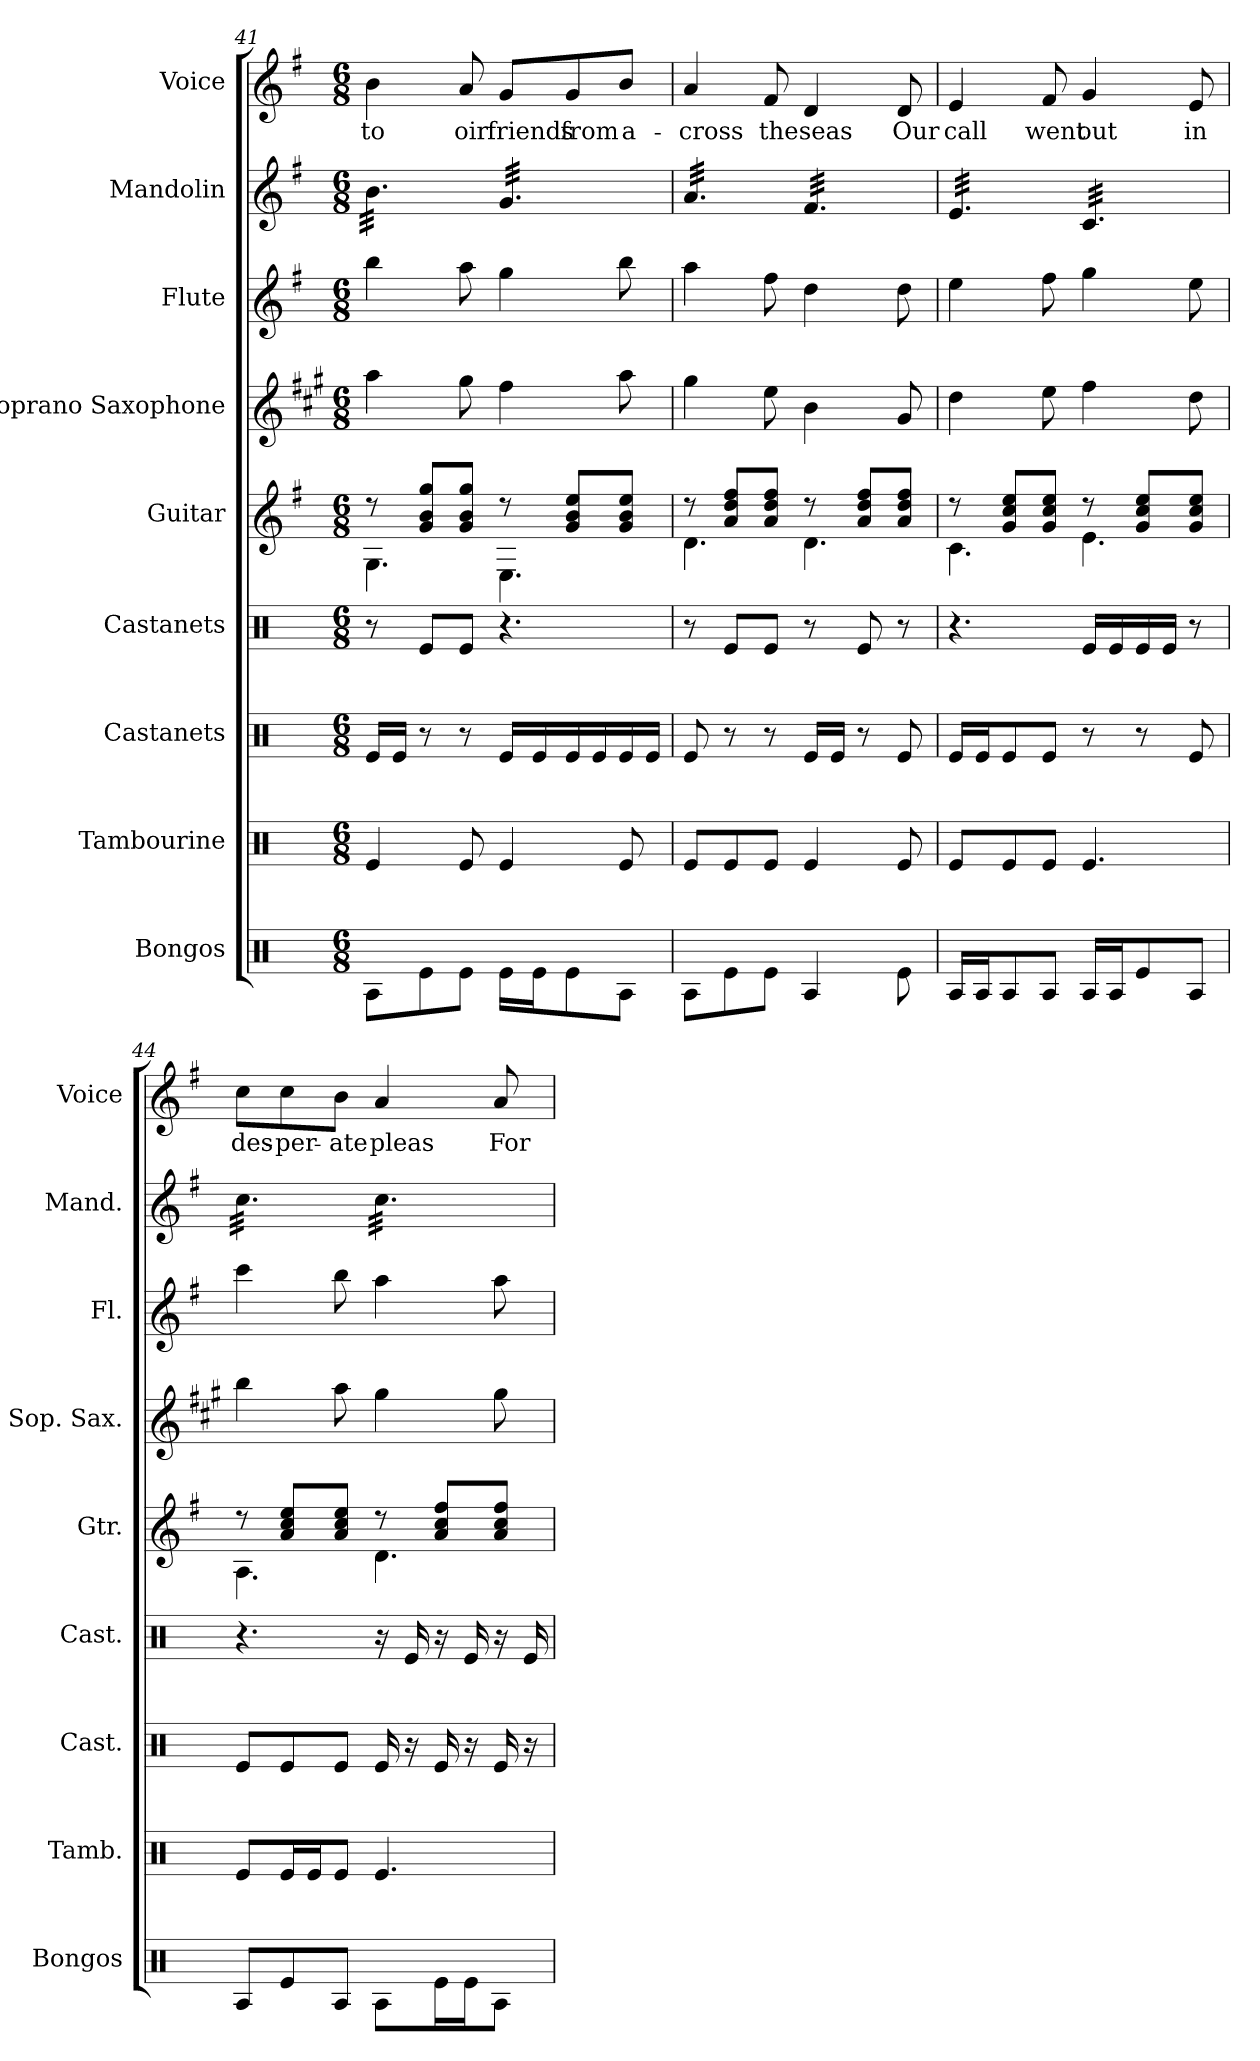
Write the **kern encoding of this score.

**kern	**kern	**kern	**kern	**kern	**kern	**kern	**kern	**kern	**text
*part9	*part8	*part7	*part6	*part5	*part4	*part3	*part2	*part1	*part1
*staff9	*staff8	*staff7	*staff6	*staff5	*staff4	*staff3	*staff2	*staff1	*staff1
*I"Bongos	*I"Tambourine	*I"Castanets	*I"Castanets	*I"Guitar	*I"Soprano Saxophone	*I"Flute	*I"Mandolin	*I"Voice	*
*I'Bongos	*I'Tamb.	*I'Cast.	*I'Cast.	*I'Gtr.	*I'Sop. Sax.	*I'Fl.	*I'Mand.	*I'Voice	*
!!LO:LB:g=z
*clefX	*clefX	*clefX	*clefX	*clefG2	*clefG2	*clefG2	*clefG2	*clefG2	*
*	*	*	*	*ITrd7c12	*ITrd1c2	*	*	*	*
*k[]	*k[]	*k[]	*k[]	*k[f#]	*k[f#]	*k[f#]	*k[f#]	*k[f#]	*
*C:	*C:	*C:	*C:	*G:	*G:	*G:	*G:	*G:	*
*M6/8	*M6/8	*M6/8	*M6/8	*M6/8	*M6/8	*M6/8	*M6/8	*M6/8	*
=41	=41	=41	=41	=41	=41	=41	=41	=41	=41
*	*	*	*	*^	*	*	*	*	*
!	!	!	!	!	!	!	!	!	!	!LO:LY:b:color=#000000
*	*	*	*	*	*	*	*	*tremolo	*	*
8RAi\L	4Rei/	16Rei/LL	8r	8r	4.GGi\	4ggi\	4bbi\	32bi\LLL	4bi\	to
.	.	.	.	.	.	.	.	32bi\	.	.
.	.	16Rei/JJ	.	.	.	.	.	32bi\	.	.
.	.	.	.	.	.	.	.	32bi\	.	.
8Rei\	.	8r	8Rei/L	8Gi/ 8Bi 8giL	.	.	.	32bi\	.	.
.	.	.	.	.	.	.	.	32bi\	.	.
.	.	.	.	.	.	.	.	32bi\	.	.
.	.	.	.	.	.	.	.	32bi\	.	.
!	!	!	!	!	!	!	!	!	!	!LO:LY:b:color=#000000
8Rei\J	8Rei/	8r	8Rei/J	8Gi/ 8Bi 8giJ	.	8ff#i\	8aai\	32bi\	8ai/	oir
.	.	.	.	.	.	.	.	32bi\	.	.
.	.	.	.	.	.	.	.	32bi\	.	.
.	.	.	.	.	.	.	.	32bi\JJJ	.	.
!	!	!	!	!	!	!	!	!	!	!LO:LY:b:color=#000000
16Rei\LL	4Rei/	16Rei/LL	4.r	8r	4.EEi\	4eei\	4ggi\	32gi/LLL	8gi/L	friends
.	.	.	.	.	.	.	.	32gi/	.	.
16Rei\J	.	16Rei/	.	.	.	.	.	32gi/	.	.
.	.	.	.	.	.	.	.	32gi/	.	.
!	!	!	!	!	!	!	!	!	!	!LO:LY:b:color=#000000
8Rei\	.	16Rei/	.	8Gi/ 8Bi 8eiL	.	.	.	32gi/	8gi/	from
.	.	.	.	.	.	.	.	32gi/	.	.
.	.	16Rei/	.	.	.	.	.	32gi/	.	.
.	.	.	.	.	.	.	.	32gi/	.	.
!	!	!	!	!	!	!	!	!	!	!LO:LY:b:color=#000000
8RAi\J	8Rei/	16Rei/	.	8Gi/ 8Bi 8eiJ	.	8ggi\	8bbi\	32gi/	8bi/J	a-
.	.	.	.	.	.	.	.	32gi/	.	.
.	.	16Rei/JJ	.	.	.	.	.	32gi/	.	.
.	.	.	.	.	.	.	.	32gi/JJJ	.	.
=42	=42	=42	=42	=42	=42	=42	=42	=42	=42	=42
!	!	!	!	!	!	!	!	!	!	!LO:LY:b:color=#000000
8RAi\L	8Rei/L	8Rei/	8r	8r	4.Di\	4ff#i\	4aai\	32ai/LLL	4ai/	-cross
.	.	.	.	.	.	.	.	32ai/	.	.
.	.	.	.	.	.	.	.	32ai/	.	.
.	.	.	.	.	.	.	.	32ai/	.	.
8Rei\	8Rei/	8r	8Rei/L	8Ai/ 8di 8f#iL	.	.	.	32ai/	.	.
.	.	.	.	.	.	.	.	32ai/	.	.
.	.	.	.	.	.	.	.	32ai/	.	.
.	.	.	.	.	.	.	.	32ai/	.	.
!	!	!	!	!	!	!	!	!	!	!LO:LY:b:color=#000000
8Rei\J	8Rei/J	8r	8Rei/J	8Ai/ 8di 8f#iJ	.	8ddi\	8ff#i\	32ai/	8f#i/	the
.	.	.	.	.	.	.	.	32ai/	.	.
.	.	.	.	.	.	.	.	32ai/	.	.
.	.	.	.	.	.	.	.	32ai/JJJ	.	.
!	!	!	!	!	!	!	!	!	!	!LO:LY:b:color=#000000
4RAi/	4Rei/	16Rei/LL	8r	8r	4.Di\	4ai\	4ddi\	32f#i/LLL	4di/	seas
.	.	.	.	.	.	.	.	32f#i/	.	.
.	.	16Rei/JJ	.	.	.	.	.	32f#i/	.	.
.	.	.	.	.	.	.	.	32f#i/	.	.
.	.	8r	8Rei/	8Ai/ 8di 8f#iL	.	.	.	32f#i/	.	.
.	.	.	.	.	.	.	.	32f#i/	.	.
.	.	.	.	.	.	.	.	32f#i/	.	.
.	.	.	.	.	.	.	.	32f#i/	.	.
!	!	!	!	!	!	!	!	!	!	!LO:LY:b:color=#000000
8Rei\	8Rei/	8Rei/	8r	8Ai/ 8di 8f#iJ	.	8f#i/	8ddi\	32f#i/	8di/	Our
.	.	.	.	.	.	.	.	32f#i/	.	.
.	.	.	.	.	.	.	.	32f#i/	.	.
.	.	.	.	.	.	.	.	32f#i/JJJ	.	.
=43	=43	=43	=43	=43	=43	=43	=43	=43	=43	=43
!	!	!	!	!	!	!	!	!	!	!LO:LY:b:color=#000000
16RAi/LL	8Rei/L	16Rei/LL	4.r	8r	4.Ci\	4cci\	4eei\	32ei/LLL	4ei/	call
.	.	.	.	.	.	.	.	32ei/	.	.
16RAi/J	.	16Rei/J	.	.	.	.	.	32ei/	.	.
.	.	.	.	.	.	.	.	32ei/	.	.
8RAi/	8Rei/	8Rei/	.	8Gi/ 8ci 8eiL	.	.	.	32ei/	.	.
.	.	.	.	.	.	.	.	32ei/	.	.
.	.	.	.	.	.	.	.	32ei/	.	.
.	.	.	.	.	.	.	.	32ei/	.	.
!	!	!	!	!	!	!	!	!	!	!LO:LY:b:color=#000000
8RAi/J	8Rei/J	8Rei/J	.	8Gi/ 8ci 8eiJ	.	8ddi\	8ff#i\	32ei/	8f#i/	went
.	.	.	.	.	.	.	.	32ei/	.	.
.	.	.	.	.	.	.	.	32ei/	.	.
.	.	.	.	.	.	.	.	32ei/JJJ	.	.
!	!	!	!	!	!	!	!	!	!	!LO:LY:b:color=#000000
16RAi/LL	4.Rei/	8r	16Rei/LL	8r	4.Ei\	4eei\	4ggi\	32ci/LLL	4gi/	out
.	.	.	.	.	.	.	.	32ci/	.	.
16RAi/J	.	.	16Rei/	.	.	.	.	32ci/	.	.
.	.	.	.	.	.	.	.	32ci/	.	.
8Rei/	.	8r	16Rei/	8Gi/ 8ci 8eiL	.	.	.	32ci/	.	.
.	.	.	.	.	.	.	.	32ci/	.	.
.	.	.	16Rei/JJ	.	.	.	.	32ci/	.	.
.	.	.	.	.	.	.	.	32ci/	.	.
!	!	!	!	!	!	!	!	!	!	!LO:LY:b:color=#000000
8RAi/J	.	8Rei/	8r	8Gi/ 8ci 8eiJ	.	8cci\	8eei\	32ci/	8ei/	in
.	.	.	.	.	.	.	.	32ci/	.	.
.	.	.	.	.	.	.	.	32ci/	.	.
.	.	.	.	.	.	.	.	32ci/JJJ	.	.
=44	=44	=44	=44	=44	=44	=44	=44	=44	=44	=44
!	!	!	!	!	!	!	!	!	!	!LO:LY:b:color=#000000
8RAi/L	8Rei/L	8Rei/L	4.r	8r	4.AAi\	4aai\	4ccci\	32cci\LLL	8cci\L	des-
.	.	.	.	.	.	.	.	32cci\	.	.
.	.	.	.	.	.	.	.	32cci\	.	.
.	.	.	.	.	.	.	.	32cci\	.	.
!	!	!	!	!	!	!	!	!	!	!LO:LY:b:color=#000000
8Rei/	16Rei/L	8Rei/	.	8Ai/ 8ci 8eiL	.	.	.	32cci\	8cci\	-per-
.	.	.	.	.	.	.	.	32cci\	.	.
.	16Rei/J	.	.	.	.	.	.	32cci\	.	.
.	.	.	.	.	.	.	.	32cci\	.	.
!	!	!	!	!	!	!	!	!	!	!LO:LY:b:color=#000000
8RAi/J	8Rei/J	8Rei/J	.	8Ai/ 8ci 8eiJ	.	8ggi\	8bbi\	32cci\	8bi\J	-ate
.	.	.	.	.	.	.	.	32cci\	.	.
.	.	.	.	.	.	.	.	32cci\	.	.
.	.	.	.	.	.	.	.	32cci\JJJ	.	.
!	!	!	!	!	!	!	!	!	!	!LO:LY:b:color=#000000
8RAi\L	4.Rei/	16Rei/	16r	8r	4.Di\	4ff#i\	4aai\	32cci\LLL	4ai/	pleas
.	.	.	.	.	.	.	.	32cci\	.	.
.	.	16r	16Rei/	.	.	.	.	32cci\	.	.
.	.	.	.	.	.	.	.	32cci\	.	.
16Rei\L	.	16Rei/	16r	8Ai/ 8ci 8f#iL	.	.	.	32cci\	.	.
.	.	.	.	.	.	.	.	32cci\	.	.
16Rei\J	.	16r	16Rei/	.	.	.	.	32cci\	.	.
.	.	.	.	.	.	.	.	32cci\	.	.
!	!	!	!	!	!	!	!	!	!	!LO:LY:b:color=#000000
8RAi\J	.	16Rei/	16r	8Ai/ 8ci 8f#iJ	.	8ff#i\	8aai\	32cci\	8ai/	For
.	.	.	.	.	.	.	.	32cci\	.	.
.	.	16r	16Rei/	.	.	.	.	32cci\	.	.
.	.	.	.	.	.	.	.	32cci\JJJ	.	.
*	*	*	*	*	*	*	*	*Xtremolo	*	*
*	*	*	*	*v	*v	*	*	*	*	*
=	=	=	=	=	=	=	=	=	=
*-	*-	*-	*-	*-	*-	*-	*-	*-	*-
